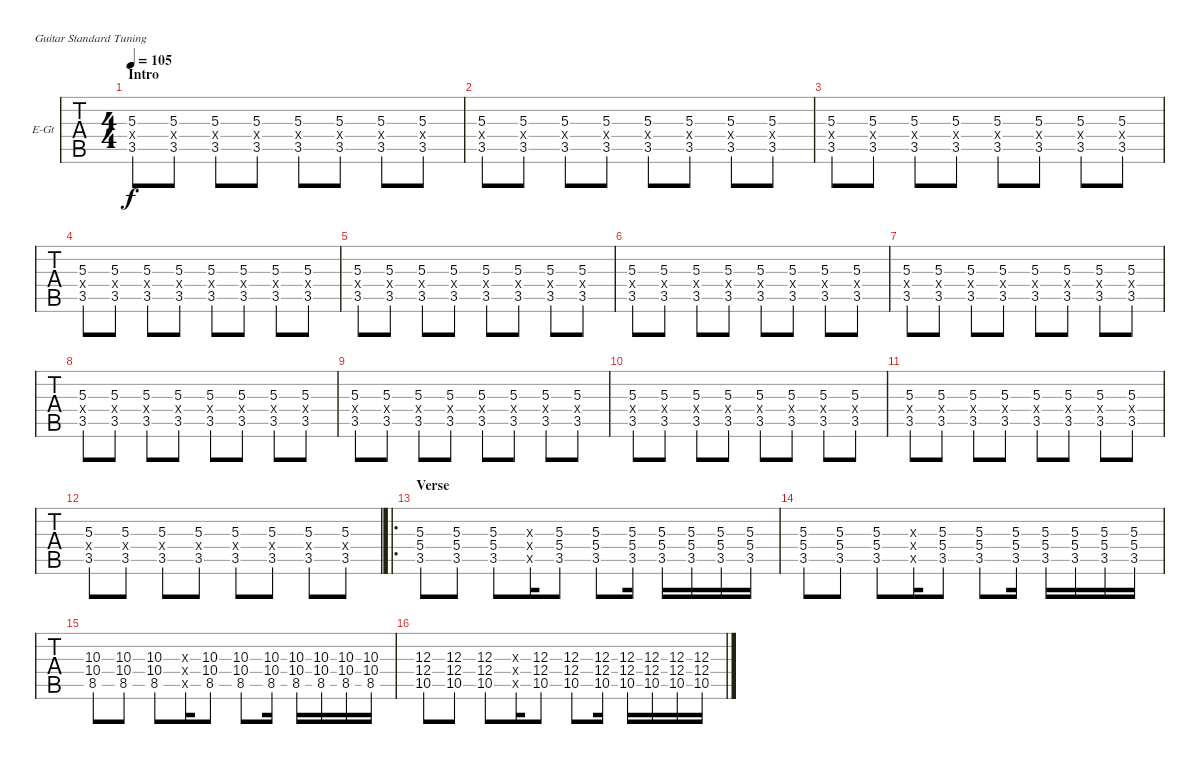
\bracketExtendMode groupsimilarinstruments
\firstSystemTrackNameOrientation horizontal
\otherSystemsTrackNameOrientation horizontal
\track ("Nick" "E-Gt") {instrument overdrivenguitar}
\staff {tabs}
\tuning (E4 B3 G3 D3 A2 E2)
\ts (4 4)
\section ("" "Intro")
\tempo 105
\clef g2
\ks c
(5.3 0.4{x} 3.5).8{dy f instrument overdrivenguitar} (5.3 0.4{x} 3.5).8 (5.3 0.4{x} 3.5).8 (5.3 0.4{x} 3.5).8 (5.3 0.4{x} 3.5).8 (5.3 0.4{x} 3.5).8 (5.3 0.4{x} 3.5).8 (5.3 0.4{x} 3.5).8 |
(5.3 0.4{x} 3.5).8 (5.3 0.4{x} 3.5).8 (5.3 0.4{x} 3.5).8 (5.3 0.4{x} 3.5).8 (5.3 0.4{x} 3.5).8 (5.3 0.4{x} 3.5).8 (5.3 0.4{x} 3.5).8 (5.3 0.4{x} 3.5).8 |
(5.3 0.4{x} 3.5).8 (5.3 0.4{x} 3.5).8 (5.3 0.4{x} 3.5).8 (5.3 0.4{x} 3.5).8 (5.3 0.4{x} 3.5).8 (5.3 0.4{x} 3.5).8 (5.3 0.4{x} 3.5).8 (5.3 0.4{x} 3.5).8 |
(5.3 0.4{x} 3.5).8 (5.3 0.4{x} 3.5).8 (5.3 0.4{x} 3.5).8 (5.3 0.4{x} 3.5).8 (5.3 0.4{x} 3.5).8 (5.3 0.4{x} 3.5).8 (5.3 0.4{x} 3.5).8 (5.3 0.4{x} 3.5).8 |
(5.3 0.4{x} 3.5).8 (5.3 0.4{x} 3.5).8 (5.3 0.4{x} 3.5).8 (5.3 0.4{x} 3.5).8 (5.3 0.4{x} 3.5).8 (5.3 0.4{x} 3.5).8 (5.3 0.4{x} 3.5).8 (5.3 0.4{x} 3.5).8 |
(5.3 0.4{x} 3.5).8 (5.3 0.4{x} 3.5).8 (5.3 0.4{x} 3.5).8 (5.3 0.4{x} 3.5).8 (5.3 0.4{x} 3.5).8 (5.3 0.4{x} 3.5).8 (5.3 0.4{x} 3.5).8 (5.3 0.4{x} 3.5).8 |
(5.3 0.4{x} 3.5).8 (5.3 0.4{x} 3.5).8 (5.3 0.4{x} 3.5).8 (5.3 0.4{x} 3.5).8 (5.3 0.4{x} 3.5).8 (5.3 0.4{x} 3.5).8 (5.3 0.4{x} 3.5).8 (5.3 0.4{x} 3.5).8 |
(5.3 0.4{x} 3.5).8 (5.3 0.4{x} 3.5).8 (5.3 0.4{x} 3.5).8 (5.3 0.4{x} 3.5).8 (5.3 0.4{x} 3.5).8 (5.3 0.4{x} 3.5).8 (5.3 0.4{x} 3.5).8 (5.3 0.4{x} 3.5).8 |
(5.3 0.4{x} 3.5).8 (5.3 0.4{x} 3.5).8 (5.3 0.4{x} 3.5).8 (5.3 0.4{x} 3.5).8 (5.3 0.4{x} 3.5).8 (5.3 0.4{x} 3.5).8 (5.3 0.4{x} 3.5).8 (5.3 0.4{x} 3.5).8 |
(5.3 0.4{x} 3.5).8 (5.3 0.4{x} 3.5).8 (5.3 0.4{x} 3.5).8 (5.3 0.4{x} 3.5).8 (5.3 0.4{x} 3.5).8 (5.3 0.4{x} 3.5).8 (5.3 0.4{x} 3.5).8 (5.3 0.4{x} 3.5).8 |
(5.3 0.4{x} 3.5).8 (5.3 0.4{x} 3.5).8 (5.3 0.4{x} 3.5).8 (5.3 0.4{x} 3.5).8 (5.3 0.4{x} 3.5).8 (5.3 0.4{x} 3.5).8 (5.3 0.4{x} 3.5).8 (5.3 0.4{x} 3.5).8 |
(5.3 0.4{x} 3.5).8 (5.3 0.4{x} 3.5).8 (5.3 0.4{x} 3.5).8 (5.3 0.4{x} 3.5).8 (5.3 0.4{x} 3.5).8 (5.3 0.4{x} 3.5).8 (5.3 0.4{x} 3.5).8 (5.3 0.4{x} 3.5).8 |
\ro
\section ("" "Verse")
(5.3 5.4 3.5).8 (5.3 5.4 3.5).8 (5.3 5.4 3.5).8 (5.3{x} 5.4{x} 3.5{x}).16 (5.3 5.4 3.5).8 (5.3 5.4 3.5).8 (5.3 5.4 3.5).16 (5.3 5.4 3.5).16 (5.3 5.4 3.5).16 (5.3 5.4 3.5).16 (5.3 5.4 3.5).16 |
(5.3 5.4 3.5).8 (5.3 5.4 3.5).8 (5.3 5.4 3.5).8 (5.3{x} 5.4{x} 3.5{x}).16 (5.3 5.4 3.5).8 (5.3 5.4 3.5).8 (5.3 5.4 3.5).16 (5.3 5.4 3.5).16 (5.3 5.4 3.5).16 (5.3 5.4 3.5).16 (5.3 5.4 3.5).16 |
(10.3 10.4 8.5).8 (10.3 10.4 8.5).8 (10.3 10.4 8.5).8 (5.3{x} 7.4{x} 5.5{x}).16 (10.3 10.4 8.5).8 (10.3 10.4 8.5).8 (10.3 10.4 8.5).16 (10.3 10.4 8.5).16 (10.3 10.4 8.5).16 (10.3 10.4 8.5).16 (10.3 10.4 8.5).16 |
(12.3 12.4 10.5).8 (12.3 12.4 10.5).8 (12.3 12.4 10.5).8 (5.3{x} 5.4{x} 3.5{x}).16 (12.3 12.4 10.5).8 (12.3 12.4 10.5).8 (12.3 12.4 10.5).16 (12.3 12.4 10.5).16 (12.3 12.4 10.5).16 (12.3 12.4 10.5).16 (12.3 12.4 10.5).16
